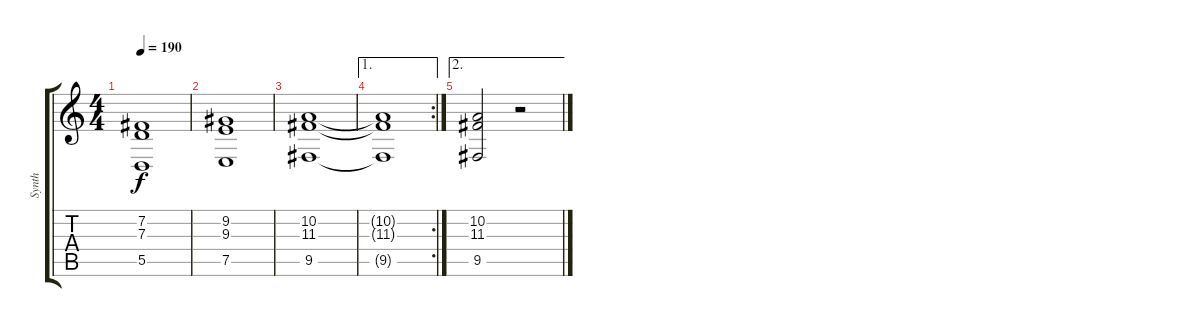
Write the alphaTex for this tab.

\track ("Synth" "Synth") {instrument stringensemble1}
\staff {score tabs}
\tuning (E4 B3 G3 D3 A2 E2) {hide}
\ts (4 4)
\tempo 190
\clef g2
\ks c
(7.2 7.3 5.5).1{dy f} |
(9.2 9.3 7.5).1 |
(10.2 11.3 9.5).1 |
\ae 1
\rc 2
(10.2{t} 11.3{t} 9.5{t}).1 |
\ae 2
(10.2 11.3 9.5).2 r.2
